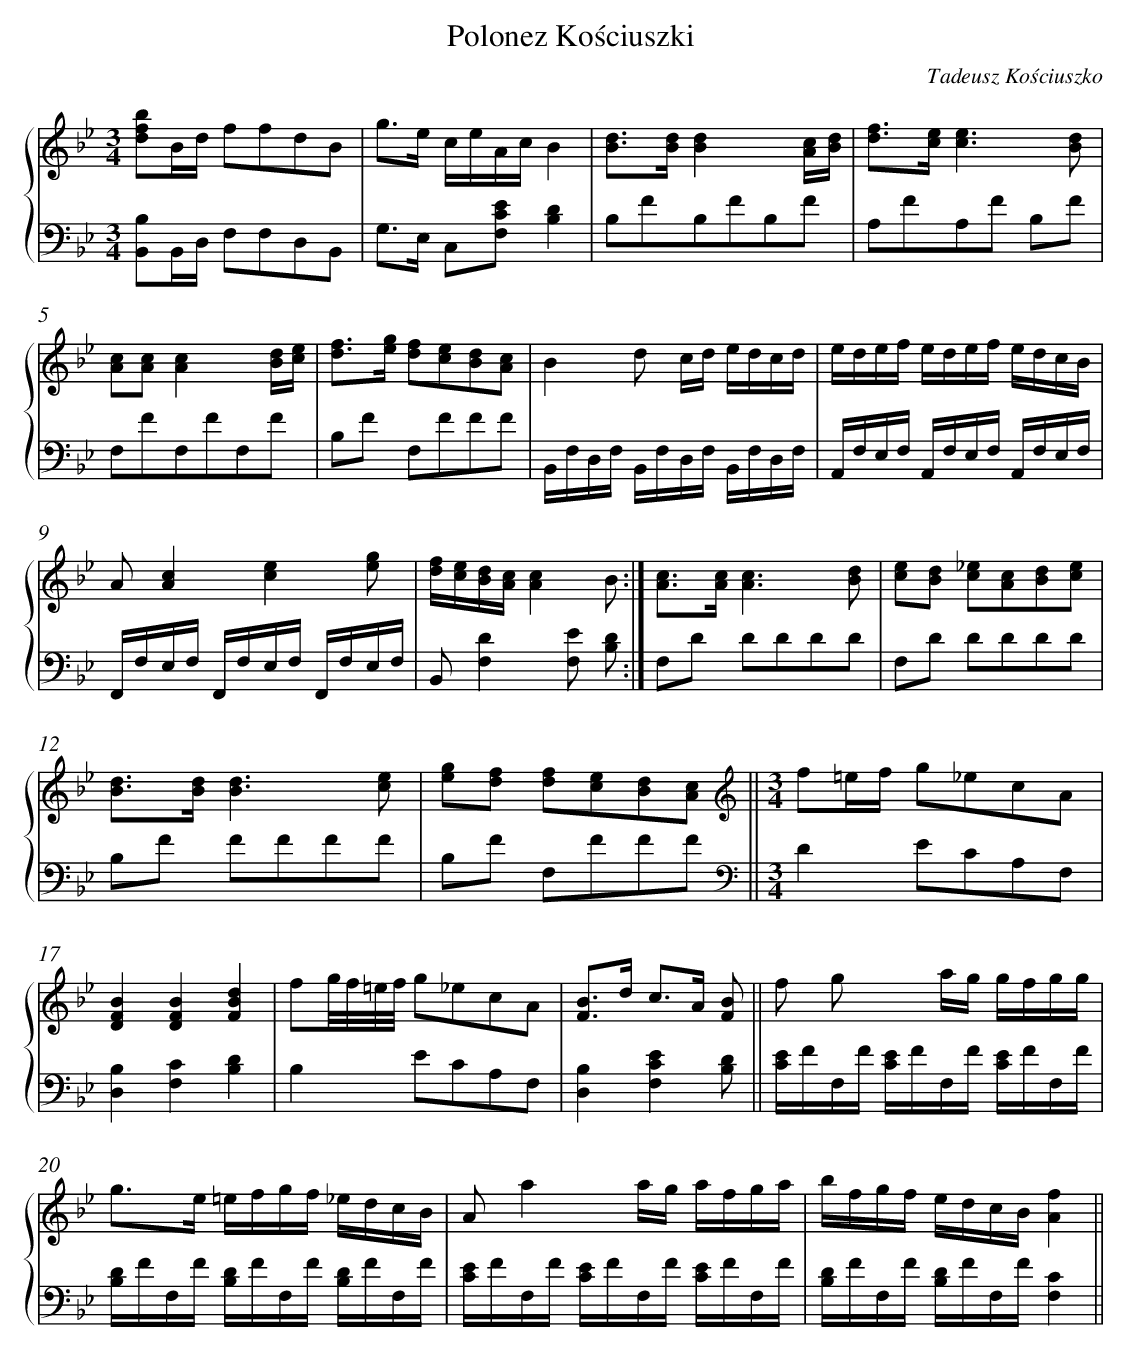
X:1
T: Polonez Kościuszki
C: Tadeusz Kościuszko
L: 1/16
M: 3/4
%%staves {1 2}
V: 1 clef=treble
V: 2 clef=bass
K: Bb
[V:1] [b2f2d2]Bd f2f2d2B2 |
[V:2] [B,2B,,2]B,,D, F,2F,2D,2B,,2 |
[V:1] g2>e2 ceAcB4 |
[V:2] G,2>E,2 C,2[E2C2F,2][D4B,4] |
[V:1] [d2B2]>[d2B2][d4B4]x2 [cA][dB] |
[V:2] B,2F2B,2F2B,2F2 |
[V:1] [f2d2]>[e2c2][e6c6][d2B2] |
[V:2] A,2F2A,2F2 B,2F2 |
[V:1] [c2A2][c2A2][c4A4]x2 [dB][ec] |
[V:2] F,2F2F,2F2F,2F2 |
[V:1] [f2d2]>[g2e2] [f2d2][e2c2][d2B2][c2A2] |
[V:2] B,2F2 F,2F2F2F2 |
[V:1] B4d2 cd edcd |
[V:2] B,,F,D,F, B,,F,D,F, B,,F,D,F, |
[V:1] edef edef edcB |
[V:2] A,,F,E,F, A,,F,E,F, A,,F,E,F, |
[V:1] A2[c4A4][e4c4][g2e2] |
[V:2] F,,F,E,F, F,,F,E,F, F,,F,E,F, |
[V:1] [fd][ec][dB][cA][c4A4]B2 :|]
[V:2] B,,2[D4F,4][E2F,2] [D2B,2] :|]
[V:1] [c2A2]>[c2A2][c6A6][d2B2] |
[V:2] F,2D2 D2D2D2D2 |
[V:1] [e2c2][d2B2] [_e2c2][c2A2][d2B2][e2c2] |
[V:2] F,2D2 D2D2D2D2 |
[V:1] [d2B2]>[d2B2][d6B6][e2c2] |
[V:2] B,2F2 F2F2F2F2 |
[V:1] [g2e2][f2d2] [f2d2][e2c2][d2B2][c2A2] ||
[V:2] B,2F2 F,2F2F2F2 ||
[V:1]  [K:Bb] [K:clef=treble][M:3/4]f2=ef g2_e2c2A2 [I:setbarnb 17]|
[V:2]  [K:Bb] [K:clef=bass][M:3/4]D4E2C2A,2F,2 |
[V:1] [B4F4D4][B4F4D4][d4B4F4] |
[V:2] [B,4D,4][C4F,4][D4B,4] |
[V:1] f2g/f/=e/f/ g2_e2c2A2 |
[V:2] B,4E2C2A,2F,2 |
[V:1] [B2F2]>d2 c2>A2 [B2F2] ||
[V:2] [B,4D,4][E4C4F,4][D2B,2] ||
[V:1] f2 g2 x2 ag gfgg |
[V:2] [EC]FF,F [EC]FF,F [EC]FF,F |
[V:1] g2>e2 =efgf _edcB |
[V:2] [DB,]FF,F [DB,]FF,F [DB,]FF,F |
[V:1] A2a4ag afga |
[V:2] [EC]FF,F [EC]FF,F [EC]FF,F |
[V:1] bfgf edcB[f4A4] ||
[V:2] [DB,]FF,F [DB,]FF,F[C4F,4] ||
